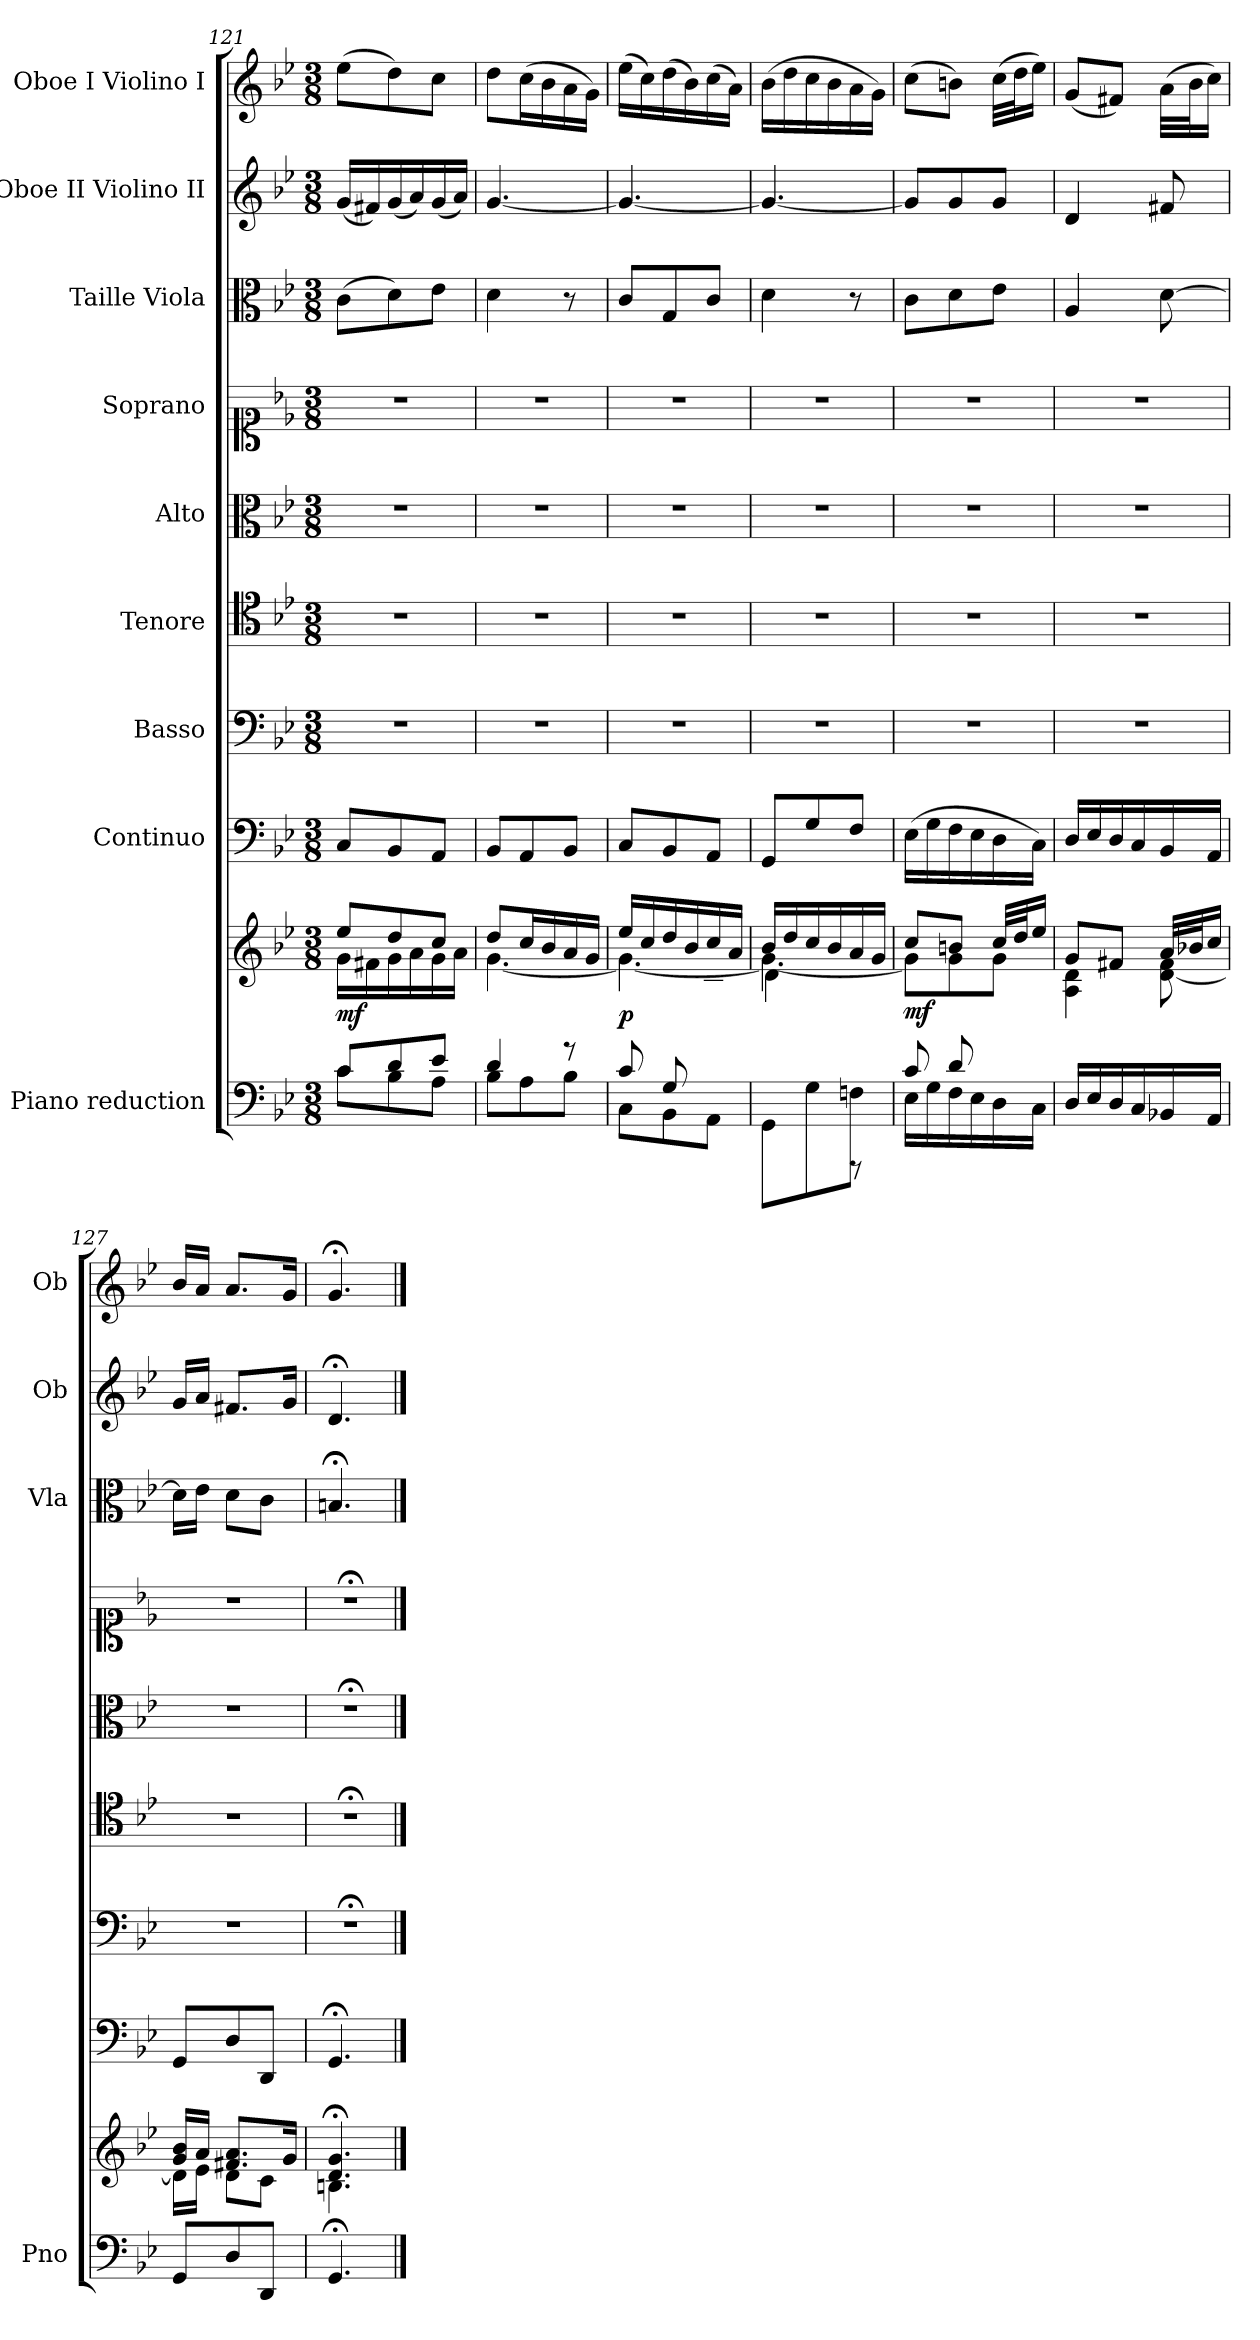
**kern	**kern	**dynam	**kern	**dynam	**kern	**kern	**kern	**kern	**kern	**dynam	**kern	**dynam	**kern	**dynam
*part9	*part9	*part9	*part8	*part8	*part7	*part6	*part5	*part4	*part3	*part3	*part2	*part2	*part1	*part1
*staff10	*staff9	*staff9/10	*staff8	*staff8	*staff7	*staff6	*staff5	*staff4	*staff3	*staff3	*staff2	*staff2	*staff1	*staff1
*I"Piano reduction	*	*	*I"Continuo	*	*I"Basso	*I"Tenore	*I"Alto	*I"Soprano	*I"Taille Viola	*	*I"Oboe II Violino II	*	*I"Oboe I Violino I	*
*I'Pno	*	*	*	*	*	*	*	*	*I'Vla	*	*I'Ob	*	*I'Ob	*
!!LO:PB:g=z
*clefF4	*clefG2	*	*clefF4	*	*clefF4	*clefC4	*clefC3	*clefC1	*clefC3	*	*clefG2	*	*clefG2	*
*k[b-e-]	*k[b-e-]	*	*k[b-e-]	*	*k[b-e-]	*k[b-e-]	*k[b-e-]	*k[b-e-]	*k[b-e-]	*	*k[b-e-]	*	*k[b-e-]	*
*M3/8	*M3/8	*	*M3/8	*	*M3/8	*M3/8	*M3/8	*M3/8	*M3/8	*	*M3/8	*	*M3/8	*
=121	=121	=121	=121	=121	=121	=121	=121	=121	=121	=121	=121	=121	=121	=121
*^	*^	*	*	*	*	*	*	*	*	*	*	*	*	*
!	!	!	!	!LO:DY:b	!	!LO:DY:b	!	!	!	!	!	!LO:DY:b	!	!LO:DY:b	!	!LO:DY:b
8c/L	8c\L	8ee-/L	16g\LL	mf	8C/L	other-dynamics	4.r	4.r	4.r	4.r	(>8c\L	other-dynamics	(<16g/LL	other-dynamics	(>8ee-\L	other-dynamics
.	.	.	16f#X\	.	.	.	.	.	.	.	.	.	16f#X/)	.	.	.
8d/	8B-\	8dd/	16g\	.	8BB-/	.	.	.	.	.	8d\)	.	(<16g/	.	8dd\)	.
.	.	.	16a\	.	.	.	.	.	.	.	.	.	16a/)	.	.	.
8e-/J	8A\J	8cc/J	16g\	.	8AA/J	.	.	.	.	.	8e-\J	.	(<16g/	.	8cc\J	.
.	.	.	16a\JJ	.	.	.	.	.	.	.	.	.	16a/JJ)	.	.	.
=122	=122	=122	=122	=122	=122	=122	=122	=122	=122	=122	=122	=122	=122	=122	=122	=122
4d/	8B-\L	8dd/L	[4.g\	.	8BB-/L	.	4.r	4.r	4.r	4.r	4d\	.	[4.g/	.	8dd\L	.
.	8A\	16cc/L	.	.	8AA/	.	.	.	.	.	.	.	.	.	(>16cc\L	.
.	.	16b-/	.	.	.	.	.	.	.	.	.	.	.	.	16b-\	.
8r	8B-\J	16a/	.	.	8BB-/J	.	.	.	.	.	8r	.	.	.	16a\	.
.	.	16g/JJ	.	.	.	.	.	.	.	.	.	.	.	.	16g\JJ)	.
=123	=123	=123	=123	=123	=123	=123	=123	=123	=123	=123	=123	=123	=123	=123	=123	=123
*	*	*	*^	*	*	*	*	*	*	*	*	*	*	*	*	*
!	!	!	!	!	!LO:DY:b	!	!LO:DY:b	!	!	!	!	!	!LO:DY:b	!	!	!	!LO:DY:b
8c/L	8C\L	16ee-/LL	4.g\_	4ryy	p	8C/L	other-dynamics	4.r	4.r	4.r	4.r	8c/L	other-dynamics	4.g/_	.	(>16ee-\LL	other-dynamics
.	.	16cc/	.	.	.	.	.	.	.	.	.	.	.	.	.	16cc\)	.
8G/	8BB-\	16dd/	.	.	.	8BB-/	.	.	.	.	.	8G/	.	.	.	(>16dd\	.
.	.	16b-/	.	.	.	.	.	.	.	.	.	.	.	.	.	16b-\)	.
8ryy	8AA\J	16cc/	.	8c\J	.	8AA/J	.	.	.	.	.	8c/J	.	.	.	(>16cc\	.
.	.	16a/JJ	.	.	.	.	.	.	.	.	.	.	.	.	.	16a\JJ)	.
=124	=124	=124	=124	=124	=124	=124	=124	=124	=124	=124	=124	=124	=124	=124	=124	=124	=124
4ryy	8GG\L	16b-/LL	4.g\_	4d\	.	8GG/L	.	4.r	4.r	4.r	4.r	4d\	.	4.g/_	.	(>16b-\LL	.
.	.	16dd/	.	.	.	.	.	.	.	.	.	.	.	.	.	16dd\	.
.	8G\	16cc/	.	.	.	8G/	.	.	.	.	.	.	.	.	.	16cc\	.
.	.	16b-/	.	.	.	.	.	.	.	.	.	.	.	.	.	16b-\	.
8rFFF	8Fn\J	16a/	.	8ryy	.	8F/J	.	.	.	.	.	8r	.	.	.	16a\	.
.	.	16g/JJ	.	.	.	.	.	.	.	.	.	.	.	.	.	16g\JJ)	.
=125	=125	=125	=125	=125	=125	=125	=125	=125	=125	=125	=125	=125	=125	=125	=125	=125	=125
!	!	!	!	!	!LO:DY:b	!	!LO:DY:b	!	!	!	!	!	!LO:DY:b	!	!	!	!LO:DY:b
8c/L	16E-\LL	8cc/L	8g\L]	4ryy	mf	(>16E-\LL	other-dynamics	4.r	4.r	4.r	4.r	8c\L	other-dynamics	8g/L]	.	(>8cc\L	other-dynamics
.	16G\	.	.	.	.	16G\	.	.	.	.	.	.	.	.	.	.	.
8d/	16F\	8bn/J	8g\	.	.	16F\	.	.	.	.	.	8d\	.	8g/	.	8bn\J)	.
.	16E-\	.	.	.	.	16E-\	.	.	.	.	.	.	.	.	.	.	.
8ryy	16D\	32cc/LLL	8g\J	8e-\J	.	16D\	.	.	.	.	.	8e-\J	.	8g/J	.	(>32cc\LLL	.
.	.	32dd/J	.	.	.	.	.	.	.	.	.	.	.	.	.	32dd\J	.
.	16C\JJ	16ee-/JJ	.	.	.	16C\JJ)	.	.	.	.	.	.	.	.	.	16ee-\JJ)	.
*v	*v	*	*	*	*	*	*	*	*	*	*	*	*	*	*	*	*
*	*	*v	*v	*	*	*	*	*	*	*	*	*	*	*	*	*
=126	=126	=126	=126	=126	=126	=126	=126	=126	=126	=126	=126	=126	=126	=126	=126
16D/LL	8g/L	4A\ 4d\	.	16D/LL	.	4.r	4.r	4.r	4.r	4A/	.	4d/	.	(<8g/L	.
16E-/	.	.	.	16E-/	.	.	.	.	.	.	.	.	.	.	.
16D/	8f#X/J	.	.	16D/	.	.	.	.	.	.	.	.	.	8f#X/J)	.
16C/	.	.	.	16C/	.	.	.	.	.	.	.	.	.	.	.
16BB-X/	32a/LLL	[8d\ 8f#\	.	16BB-/	.	.	.	.	.	[8d\	.	8f#X/	.	(>32a\LLL	.
.	32b-X/J	.	.	.	.	.	.	.	.	.	.	.	.	32b-\J	.
16AA/JJ	16cc/JJ	.	.	16AA/JJ	.	.	.	.	.	.	.	.	.	16cc\JJ)	.
=127	=127	=127	=127	=127	=127	=127	=127	=127	=127	=127	=127	=127	=127	=127	=127
8GG/L	16g/ 16b-/LL	16d\LL]	.	8GG/L	.	4.r	4.r	4.r	4.r	16d\LL]	.	16g/LL	.	16b-/LL	.
.	16a/JJ	16e-\JJ	.	.	.	.	.	.	.	16e-\JJ	.	16a/JJ	.	16a/JJ	.
8D/	8.f#X/ 8.a/L	8d\L	.	8D/	.	.	.	.	.	8d\L	.	8.f#X/L	.	8.a/L	.
8DD/J	.	8c\J	.	8DD/J	.	.	.	.	.	8c\J	.	.	.	.	.
.	16g/Jk	.	.	.	.	.	.	.	.	.	.	16g/Jk	.	16g/Jk	.
=128	=128	=128	=128	=128	=128	=128	=128	=128	=128	=128	=128	=128	=128	=128	=128
4.GG;/	4.d/;< 4.g/;<	4.Bn\	.	4.GG;</	.	4.r;<	4.r;<	4.r;<	4.r;<	4.Bn;</	.	4.d;</	.	4.g;</	.
*	*v	*v	*	*	*	*	*	*	*	*	*	*	*	*	*
==	==	==	==	==	==	==	==	==	==	==	==	==	==	==
*-	*-	*-	*-	*-	*-	*-	*-	*-	*-	*-	*-	*-	*-	*-
